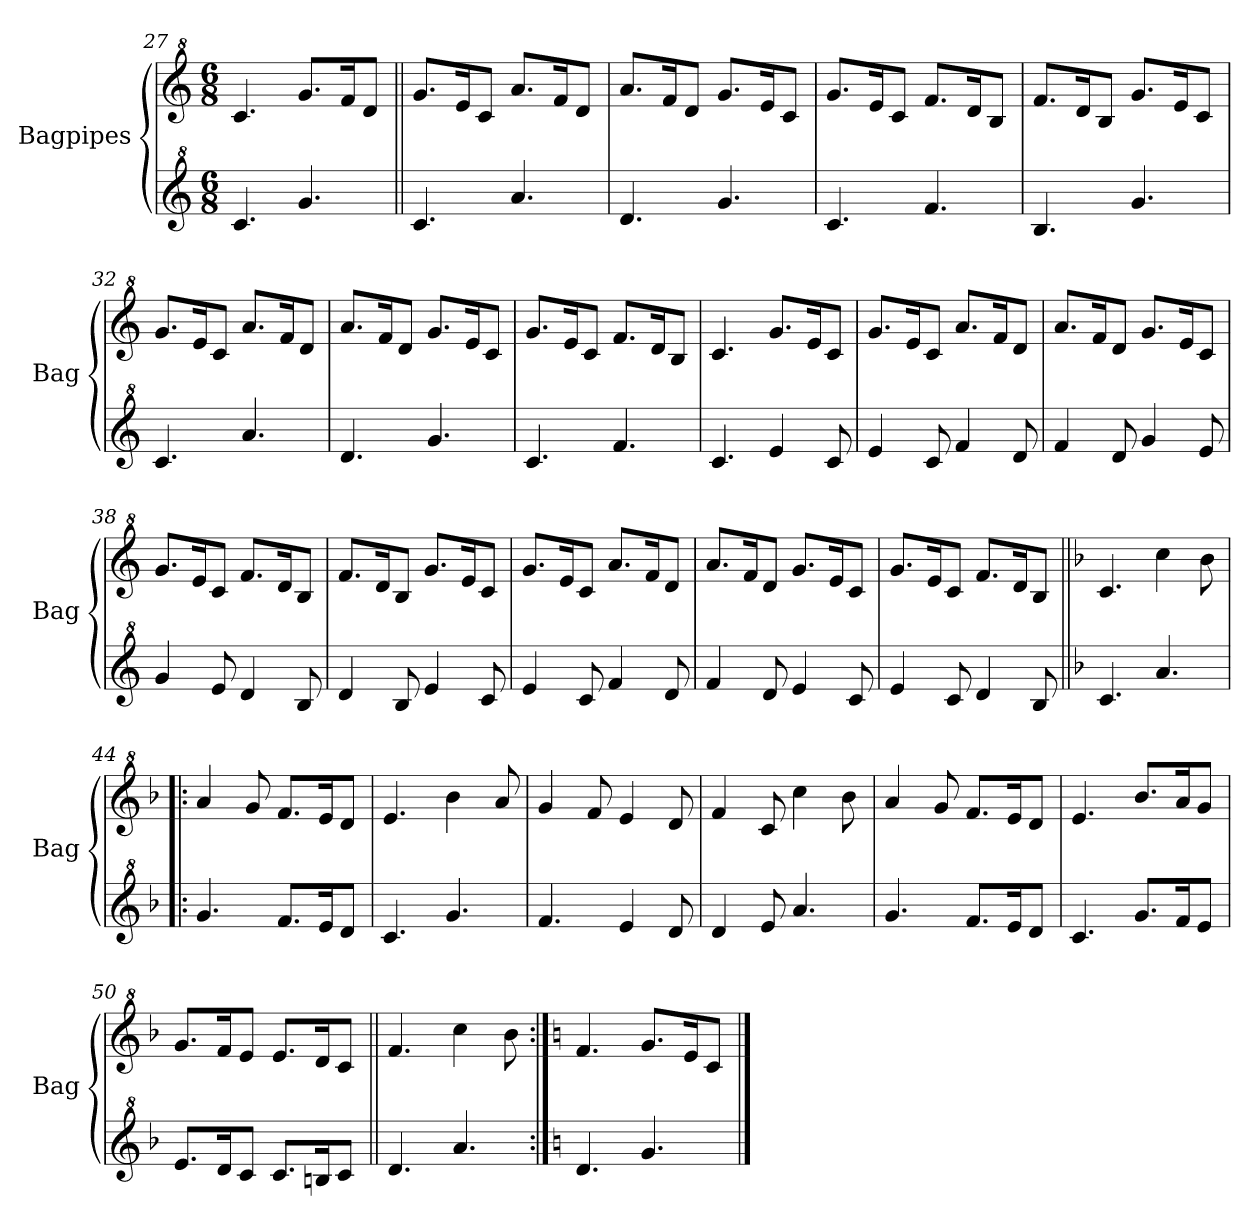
**kern	**kern
*part2	*part1
*staff2	*staff1
*I"Bagpipes	*I"Bagpipes
*I'Bag	*I'Bag
*clefG^2	*clefG^2
*k[]	*k[]
*C:	*C:
*M6/8	*M6/8
=27	=27
4.cc/	4.cc/
4.gg/	8.gg/L
.	16ff/K
.	8dd/J
=28||	=28||
4.cc/	8.gg/L
.	16ee/K
.	8cc/J
4.aa/	8.aa/L
.	16ff/K
.	8dd/J
=29	=29
4.dd/	8.aa/L
.	16ff/K
.	8dd/J
4.gg/	8.gg/L
.	16ee/K
.	8cc/J
=30	=30
4.cc/	8.gg/L
.	16ee/K
.	8cc/J
4.ff/	8.ff/L
.	16dd/K
.	8b/J
!!LO:LB:g=z
=31	=31
4.b/	8.ff/L
.	16dd/K
.	8b/J
4.gg/	8.gg/L
.	16ee/K
.	8cc/J
=32	=32
4.cc/	8.gg/L
.	16ee/K
.	8cc/J
4.aa/	8.aa/L
.	16ff/K
.	8dd/J
=33	=33
4.dd/	8.aa/L
.	16ff/K
.	8dd/J
4.gg/	8.gg/L
.	16ee/K
.	8cc/J
=34	=34
4.cc/	8.gg/L
.	16ee/K
.	8cc/J
4.ff/	8.ff/L
.	16dd/K
.	8b/J
=35	=35
4.cc/	4.cc/
4ee/	8.gg/L
.	16ee/K
8cc/	8cc/J
=36	=36
4ee/	8.gg/L
.	16ee/K
8cc/	8cc/J
4ff/	8.aa/L
.	16ff/K
8dd/	8dd/J
!!LO:PB:g=z
=37	=37
4ff/	8.aa/L
.	16ff/K
8dd/	8dd/J
4gg/	8.gg/L
.	16ee/K
8ee/	8cc/J
=38	=38
4gg/	8.gg/L
.	16ee/K
8ee/	8cc/J
4dd/	8.ff/L
.	16dd/K
8b/	8b/J
=39	=39
4dd/	8.ff/L
.	16dd/K
8b/	8b/J
4ee/	8.gg/L
.	16ee/K
8cc/	8cc/J
=40	=40
4ee/	8.gg/L
.	16ee/K
8cc/	8cc/J
4ff/	8.aa/L
.	16ff/K
8dd/	8dd/J
=41	=41
4ff/	8.aa/L
.	16ff/K
8dd/	8dd/J
4ee/	8.gg/L
.	16ee/K
8cc/	8cc/J
!!LO:LB:g=z
=42	=42
4ee/	8.gg/L
.	16ee/K
8cc/	8cc/J
4dd/	8.ff/L
.	16dd/K
8b/	8b/J
=43||	=43||
*k[b-]	*k[b-]
*F:	*F:
4.cc/	4.cc/
4.aa/	4ccc\
.	8bb-\
=44!|:	=44!|:
4.gg/	4aa/
.	8gg/
8.ff/L	8.ff/L
16ee/K	16ee/K
8dd/J	8dd/J
=45	=45
4.cc/	4.ee/
4.gg/	4bb-\
.	8aa/
=46	=46
4.ff/	4gg/
.	8ff/
4ee/	4ee/
8dd/	8dd/
=47	=47
4dd/	4ff/
8ee/	8cc/
4.aa/	4ccc\
.	8bb-\
=48	=48
4.gg/	4aa/
.	8gg/
8.ff/L	8.ff/L
16ee/K	16ee/K
8dd/J	8dd/J
=49	=49
4.cc/	4.ee/
8.gg/L	8.bb-/L
16ff/K	16aa/K
8ee/J	8gg/J
!!LO:LB:g=z
=50	=50
8.ee/L	8.gg/L
16dd/K	16ff/K
8cc/J	8ee/J
8.cc/L	8.ee/L
16bn/K	16dd/K
8cc/J	8cc/J
=51||	=51||
4.dd/	4.ff/
4.aa/	4ccc\
.	8bb-\
=52:|!	=52:|!
*k[]	*k[]
*C:	*C:
4.dd/	4.ff/
4.gg/	8.gg/L
.	16ee/K
.	8cc/J
==	==
*-	*-
